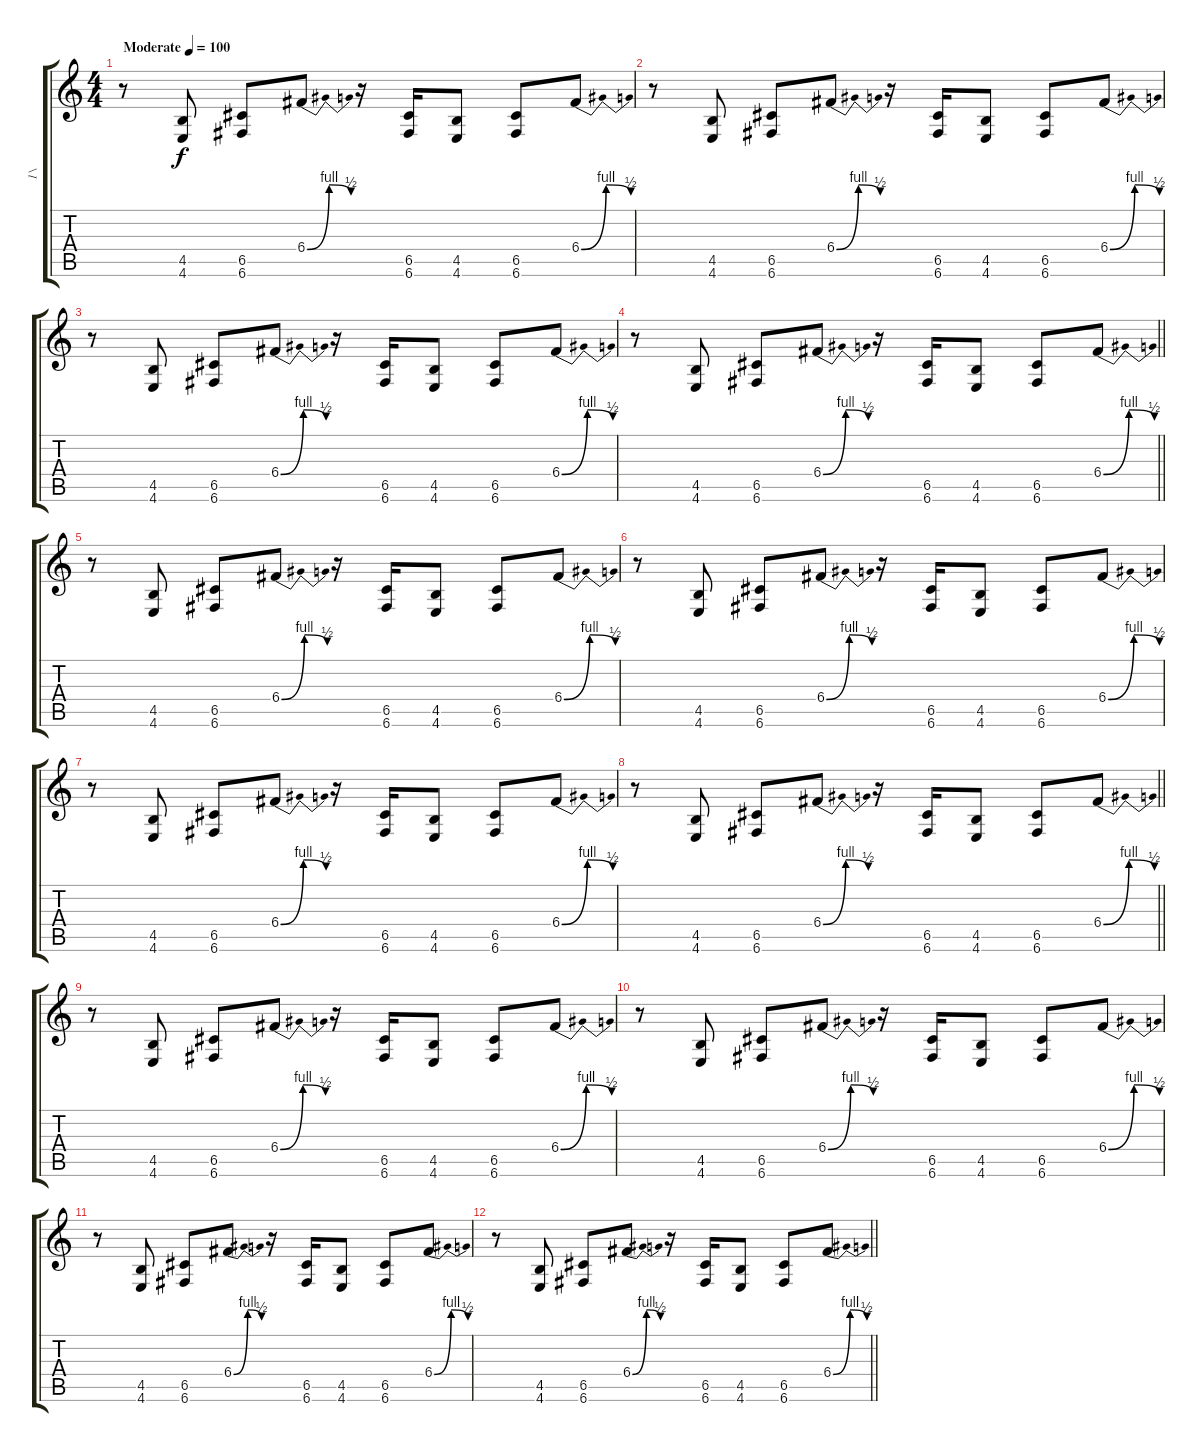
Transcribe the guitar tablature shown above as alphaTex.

\track ("1\\" "1\\") {instrument distortionguitar}
\staff {score tabs}
\tuning (D4 A3 F3 C3 G2 C2) {hide}
\ts (4 4)
\tempo (100 "Moderate")
\clef g2
\ks c
r.8{dy f instrument distortionguitar} (4.5 4.6).8 (6.5 6.6).8 6.4{be (bendrelease 0 0 57 4 57 4 60 2)}.8 r.16 (6.5 6.6).16 (4.5 4.6).8 (6.5 6.6).8 6.4{be (bendrelease 0 0 57 4 57 4 60 2)}.8 |
r.8 (4.5 4.6).8 (6.5 6.6).8 6.4{be (bendrelease 0 0 57 4 57 4 60 2)}.8 r.16 (6.5 6.6).16 (4.5 4.6).8 (6.5 6.6).8 6.4{be (bendrelease 0 0 57 4 57 4 60 2)}.8 |
r.8 (4.5 4.6).8 (6.5 6.6).8 6.4{be (bendrelease 0 0 57 4 57 4 60 2)}.8 r.16 (6.5 6.6).16 (4.5 4.6).8 (6.5 6.6).8 6.4{be (bendrelease 0 0 57 4 57 4 60 2)}.8 |
\barLineRight lightlight
r.8 (4.5 4.6).8 (6.5 6.6).8 6.4{be (bendrelease 0 0 57 4 57 4 60 2)}.8 r.16 (6.5 6.6).16 (4.5 4.6).8 (6.5 6.6).8 6.4{be (bendrelease 0 0 57 4 57 4 60 2)}.8 |
r.8 (4.5 4.6).8 (6.5 6.6).8 6.4{be (bendrelease 0 0 57 4 57 4 60 2)}.8 r.16 (6.5 6.6).16 (4.5 4.6).8 (6.5 6.6).8 6.4{be (bendrelease 0 0 57 4 57 4 60 2)}.8 |
r.8 (4.5 4.6).8 (6.5 6.6).8 6.4{be (bendrelease 0 0 57 4 57 4 60 2)}.8 r.16 (6.5 6.6).16 (4.5 4.6).8 (6.5 6.6).8 6.4{be (bendrelease 0 0 57 4 57 4 60 2)}.8 |
r.8 (4.5 4.6).8 (6.5 6.6).8 6.4{be (bendrelease 0 0 57 4 57 4 60 2)}.8 r.16 (6.5 6.6).16 (4.5 4.6).8 (6.5 6.6).8 6.4{be (bendrelease 0 0 57 4 57 4 60 2)}.8 |
\barLineRight lightlight
r.8 (4.5 4.6).8 (6.5 6.6).8 6.4{be (bendrelease 0 0 57 4 57 4 60 2)}.8 r.16 (6.5 6.6).16 (4.5 4.6).8 (6.5 6.6).8 6.4{be (bendrelease 0 0 57 4 57 4 60 2)}.8 |
r.8 (4.5 4.6).8 (6.5 6.6).8 6.4{be (bendrelease 0 0 57 4 57 4 60 2)}.8 r.16 (6.5 6.6).16 (4.5 4.6).8 (6.5 6.6).8 6.4{be (bendrelease 0 0 57 4 57 4 60 2)}.8 |
r.8 (4.5 4.6).8 (6.5 6.6).8 6.4{be (bendrelease 0 0 57 4 57 4 60 2)}.8 r.16 (6.5 6.6).16 (4.5 4.6).8 (6.5 6.6).8 6.4{be (bendrelease 0 0 57 4 57 4 60 2)}.8 |
r.8 (4.5 4.6).8 (6.5 6.6).8 6.4{be (bendrelease 0 0 57 4 57 4 60 2)}.8 r.16 (6.5 6.6).16 (4.5 4.6).8 (6.5 6.6).8 6.4{be (bendrelease 0 0 57 4 57 4 60 2)}.8 |
\barLineRight lightlight
r.8 (4.5 4.6).8 (6.5 6.6).8 6.4{be (bendrelease 0 0 57 4 57 4 60 2)}.8 r.16 (6.5 6.6).16 (4.5 4.6).8 (6.5 6.6).8 6.4{be (bendrelease 0 0 57 4 57 4 60 2)}.8
